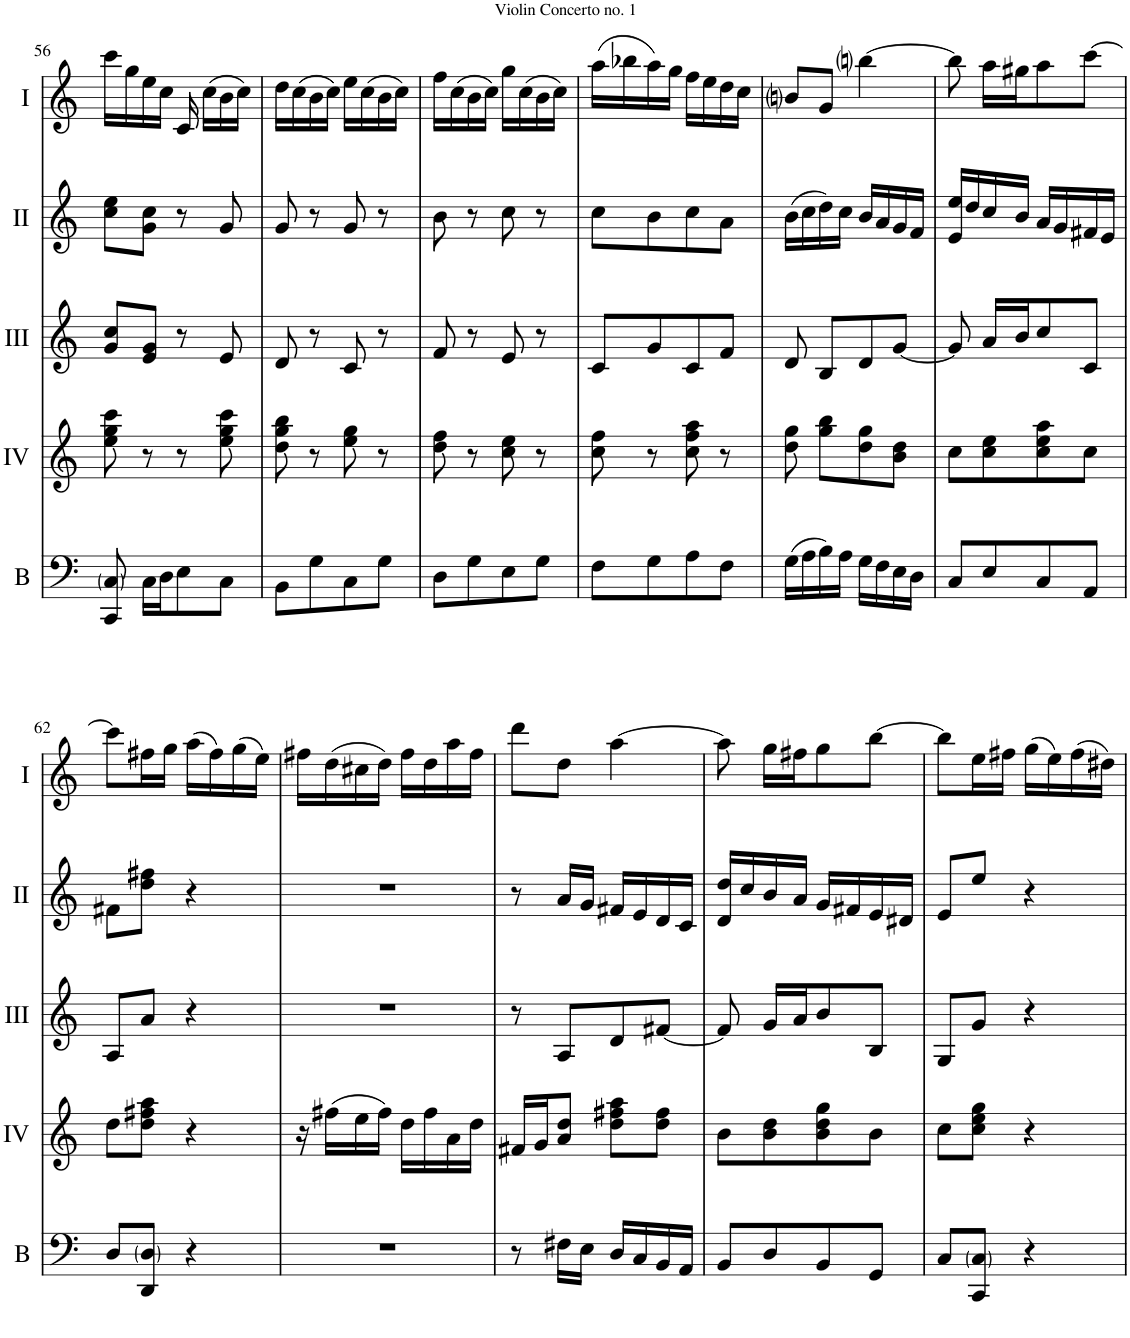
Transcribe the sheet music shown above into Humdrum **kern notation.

**kern	**kern	**kern	**kern	**kern
*part5	*part4	*part3	*part2	*part1
*staff5	*staff4	*staff3	*staff2	*staff1
*I"Bass	*I"Acc. 4	*I"Acc. 3	*I"Acc. 2	*I"Acc. 1
*I'B	*	*	*	*
!!LO:PB:g=z
*clefF4	*clefG2	*clefG2	*clefG2	*clefG2
*Trd7c12	*Trd7c12	*	*	*
*k[]	*k[]	*k[]	*k[]	*k[]
*M2/4	*M2/4	*M2/4	*M2/4	*M2/4
=56	=56	=56	=56	=56
8CC/ 8C/	8ee\ 8gg\ 8ccc\	8g/ 8cc/L	8cc\ 8ee\L	16ccc\LL
.	.	.	.	16gg\
16C\LL	8r	8e/ 8g/J	8g\ 8cc\J	16ee\
16D\J	.	.	.	16cc\JJ
8E\	8r	8r	8r	16c/
.	.	.	.	(16cc\LL
8C\J	8ee\ 8gg\ 8ccc\	8e/	8g/	16b\
.	.	.	.	16cc\JJ)
=57	=57	=57	=57	=57
8BB\L	8dd\ 8gg\ 8bb\	8d/	8g/	16dd\LL
.	.	.	.	(16cc\
8G\	8r	8r	8r	16b\
.	.	.	.	16cc\JJ)
8C\	8ee\ 8gg\	8c/	8g/	16ee\LL
.	.	.	.	(16cc\
8G\J	8r	8r	8r	16b\
.	.	.	.	16cc\JJ)
=58	=58	=58	=58	=58
8D\L	8dd\ 8ff\	8f/	8b\	16ff\LL
.	.	.	.	(16cc\
8G\	8r	8r	8r	16b\
.	.	.	.	16cc\JJ)
8E\	8cc\ 8ee\	8e/	8cc\	16gg\LL
.	.	.	.	(16cc\
8G\J	8r	8r	8r	16b\
.	.	.	.	16cc\JJ)
=59	=59	=59	=59	=59
8F\L	8cc\ 8ff\	8c/L	8cc\L	(16aa\LL
.	.	.	.	16bb-X\
8G\	8r	8g/	8b\	16aa\)
.	.	.	.	16gg\JJ
8A\	8cc\ 8ff\ 8aa\	8c/	8cc\	16ff\LL
.	.	.	.	16ee\
8F\J	8r	8f/J	8a\J	16dd\
.	.	.	.	16cc\JJ
=60	=60	=60	=60	=60
(16G\LL	8dd\ 8gg\	8d/	(16b\LL	8bni/L
16A\	.	.	16cc\	.
16B\)	8gg\ 8bb\L	8B/L	16dd\)	8g/J
16A\JJ	.	.	16cc\JJ	.
16G\LL	8dd\ 8gg\	8d/	16b/LL	[4bbni\
16F\	.	.	16a/	.
16E\	8b\ 8dd\J	[8g/J	16g/	.
16D\JJ	.	.	16f/JJ	.
=61	=61	=61	=61	=61
8C/L	8cc\L	8g/]	16e/ 16ee/LL	8bb\]
.	.	.	16dd/	.
8E/	8cc\ 8ee\	16a/LL	16cc/	16aa\LL
.	.	16b/J	16b/JJ	16gg#X\J
8C/	8cc\ 8ee\ 8aa\	8cc/	16a/LL	8aa\
.	.	.	16g/	.
8AA/J	8cc\J	8c/J	16f#X/	[8ccc\J
.	.	.	16e/JJ	.
!!LO:LB:g=z
=62	=62	=62	=62	=62
8D/L	8dd\L	8A/L	8f#X\L	8ccc\L]
8DD/ 8D/J	8dd\ 8ff#X\ 8aa\J	8a/J	8dd\ 8ff#X\J	16ff#X\L
.	.	.	.	16gg\JJ
4r	4r	4r	4r	(16aa\LL
.	.	.	.	16ff#\)
.	.	.	.	(16gg\
.	.	.	.	16ee\JJ)
=63	=63	=63	=63	=63
2r	16r	2r	2r	16ff#X\LL
.	(16ff#X\LL	.	.	(16dd\
.	16ee\	.	.	16cc#X\
.	16ff#\JJ)	.	.	16dd\JJ)
.	16dd\LL	.	.	16ff#\LL
.	16ff#\	.	.	16dd\
.	16a\	.	.	16aa\
.	16dd\JJ	.	.	16ff#\JJ
=64	=64	=64	=64	=64
8r	16f#X/LL	8r	8r	8ddd\L
.	16g/J	.	.	.
16F#X\LL	8a/ 8dd/J	8A/L	16a/LL	8dd\J
16E\JJ	.	.	16g/JJ	.
16D/LL	8dd\ 8ff#X\ 8aa\L	8d/	16f#X/LL	[4aa\
16C/	.	.	16e/	.
16BB/	8dd\ 8ff#\J	[8f#X/J	16d/	.
16AA/JJ	.	.	16c/JJ	.
=65	=65	=65	=65	=65
8BB/L	8b\L	8f#/]	16d/ 16dd/LL	8aa\]
.	.	.	16cc/	.
8D/	8b\ 8dd\	16g/LL	16b/	16gg\LL
.	.	16a/J	16a/JJ	16ff#X\J
8BB/	8b\ 8dd\ 8gg\	8b/	16g/LL	8gg\
.	.	.	16f#X/	.
8GG/J	8b\J	8B/J	16e/	[8bb\J
.	.	.	16d#X/JJ	.
=66	=66	=66	=66	=66
8C/L	8cc\L	8G/L	8e/L	8bb\L]
8CC/ 8C/J	8cc\ 8ee\ 8gg\J	8g/J	8ee/J	16ee\L
.	.	.	.	16ff#X\JJ
4r	4r	4r	4r	(16gg\LL
.	.	.	.	16ee\)
.	.	.	.	(16ff#\
.	.	.	.	16dd#X\JJ)
=	=	=	=	=
*-	*-	*-	*-	*-
